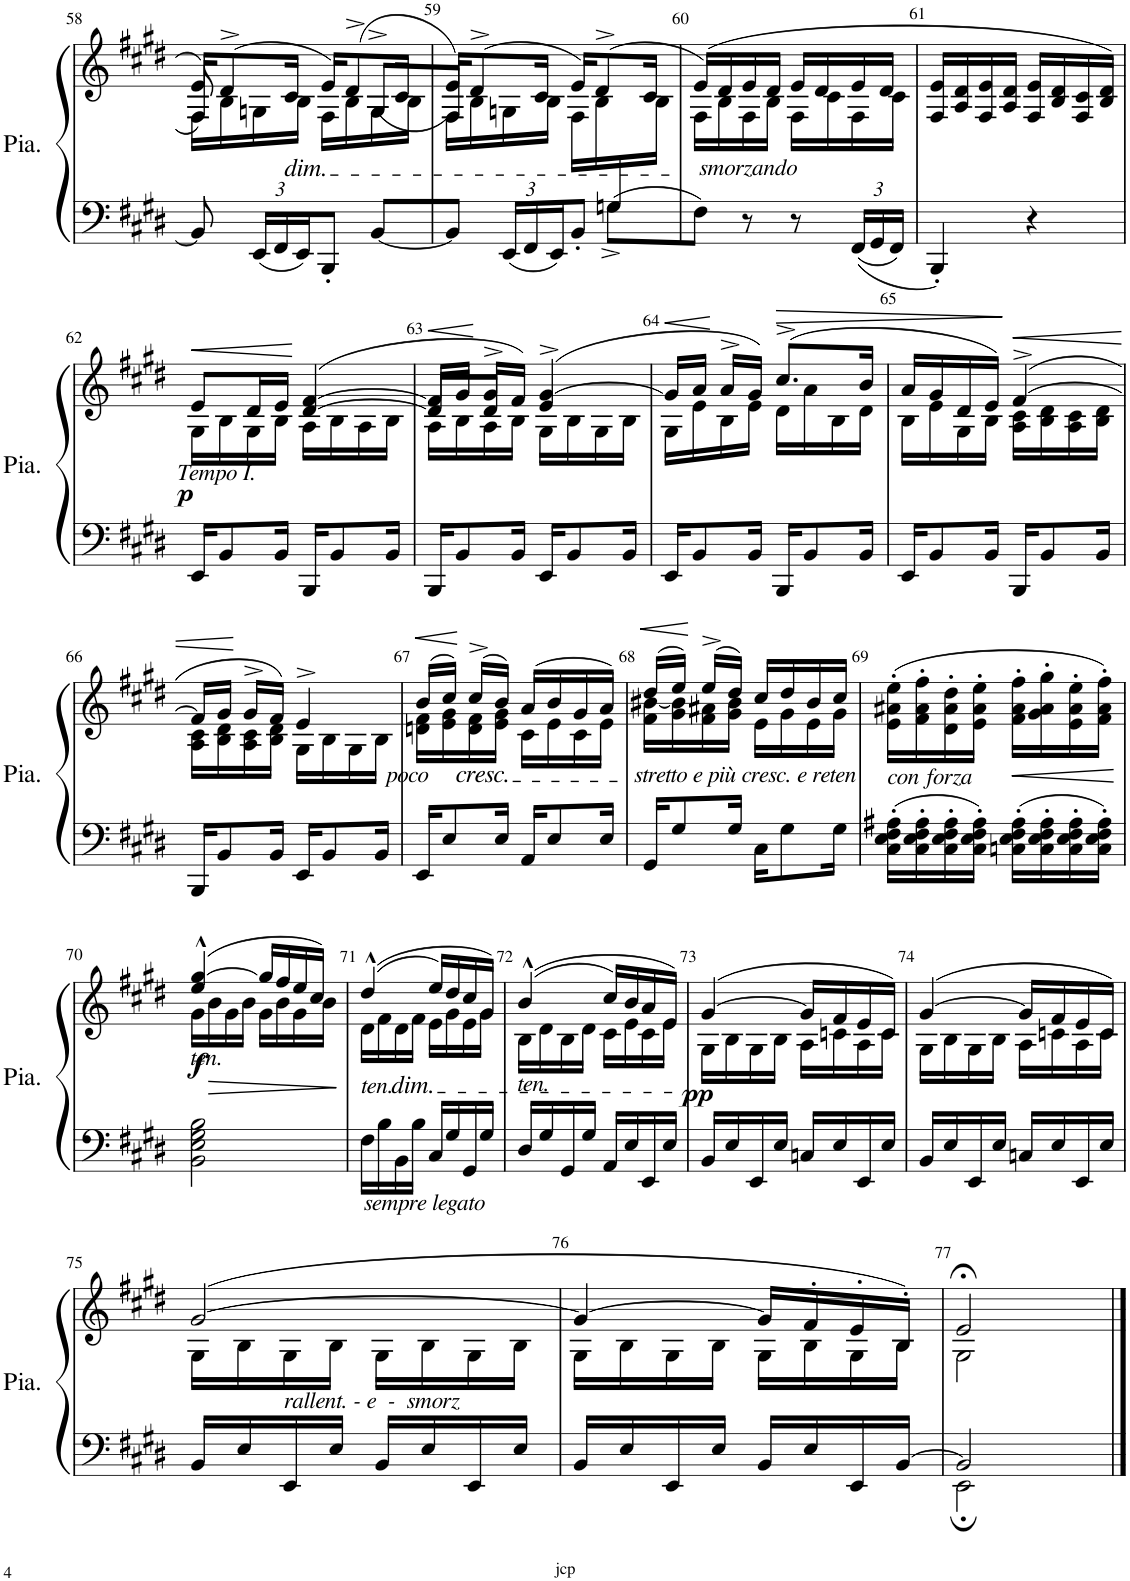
**kern	**kern	**dynam
*part1	*part1	*part1
*staff2	*staff1	*staff1/2
*I"Piano	*	*
*I'Pia.	*	*
!!LO:PB:g=z
*clefF4	*clefG2	*
*k[f#c#g#d#]	*k[f#c#g#d#]	*
*M2/4	*M2/4	*
=58	=58	=58
*	*^	*
*	*	*^	*
8BB/]	16e/KL	16F#\LL	8F#/	.
.	(8d#^/	16B\	.	.
*Xbrackettup	*	*	*	*
24EE/LL	.	16Gn\	4ryy	.
24FF#/	.	.	.	.
!	!LO:TX:b:i:t=dim.	!	!	!
.	16c#/Jk	16B\JJ	.	.
24EE/J	.	.	.	.
8BBB'/J	16e/KL)	16F#\LL	.	.
.	(8d#^/	16B\	.	.
[8BB/L	.	16G^>\	(<8G/L	.
.	16c#/Jk	16B\JJ	.	.
=59	=59	=59	=59	=59
*^	*	*	*	*
4.ryy	8BB/J]	16e/KL)	16F#\LL	8F#/J)	.
.	.	(8d#^/	16B\	.	.
.	24EE/LL	.	16Gn\	4.ryy	.
.	24FF#/	.	.	.	.
.	.	16c#/Jk	16B\JJ	.	.
.	24EE/J	.	.	.	.
.	8BB'/J	16e/KL)	16F#\LL	.	.
.	.	(8d#^/	16B\	.	.
16Gn/	8G^<\L	.	16ryy	.	.
16ryy	.	16c#/Jk	16B\JJ	.	.
*v	*v	*	*	*	*
*	*	*v	*v	*
=60	=60	=60	=60
!	!LO:TX:b:i:t=smorzando	!	!
8F#\J	(16e/LL)	16F#\LL	.
.	16d#/	16B\	.
8r	16e/	16F#\	.
.	16d#/JJ	16B\JJ	.
8r	16e/LL	16F#\LL	.
.	16d#/	16c#\	.
24FF#/LL	16e/	16F#\	.
24GG#/	.	.	.
.	16d#/JJ	16c#\JJ	.
24FF#/JJ	.	.	.
*	*v	*v	*
=61	=61	=61
4BBB'/	16F#/ 16e/LL	.
.	16A/ 16d#/	.
.	16F#/ 16e/	.
.	16A/ 16d#/JJ	.
4r	16F#/ 16e/LL	.
.	16B/ 16d#/	.
.	16F#/ 16c#/	.
.	16B/ 16d#/JJ)	.
!!LO:LB:g=z
=62	=62	=62
!	!LO:TX:b:i:t=Tempo I.	!
!	!	!LO:HP:b
*	*^	*
!	!	!	!LO:DY:n=1:a=2
16EE/KL	8e/L	16G#\LL	< p
8BB/	.	16B\	.
.	16d#/L	16G#\	.
16BB/Jk	16e/JJ	16B\JJ	.
16BBB/KL	([4d#/ [4f#/	16A\LL	[
8BB/	.	16B\	.
.	.	16A\	.
16BB/Jk	.	16B\JJ	.
=63	=63	=63	=63
!	!	!	!LO:HP:b
*	*	*^	*
16BBB/KL	16f#/LL]	16A\LL	8d#/L]	<
8BB/	16g#/JJ	16B\	.	.
.	16g#^/LL	16A\	8d#/J	[
16BB/Jk	16f#/JJ)	16B\JJ	.	.
16EE/KL	(4e/^ [4g#/^	16G#\LL	4ryy	.
8BB/	.	16B\	.	.
.	.	16G#\	.	.
16BB/Jk	.	16B\JJ	.	.
*	*	*v	*v	*
=64	=64	=64	=64
!	!	!	!LO:HP:b
16EE/KL	16g#/LL]	16G#\LL	<
8BB/	16a/JJ	16e\	.
.	16a^/LL	16B\	[
16BB/Jk	16g#/JJ)	16e\JJ	.
!	!	!	!LO:HP:b
16BBB/KL	(8.cc#^/L	16d#\LL	>
8BB/	.	16a\	.
.	.	16B\	.
16BB/Jk	16b/Jk	16d#\JJ	.
=65	=65	=65	=65
16EE/KL	16a/LL	16B\LL	.
8BB/	16g#/	16e\	.
.	16d#/	16G#\	.
16BB/Jk	16e/JJ)	16B\JJ	.
!	!	!	!LO:HP:n=1:b
16BBB/KL	([4f#^/	16A\ 16c#\LL	] <
8BB/	.	16B\ 16d#\	.
.	.	16A\ 16c#\	.
16BB/Jk	.	16B\ 16d#\JJ	.
!!LO:LB:g=z	!!
=66	=66	=66	=66
16BBB/KL	16f#/LL]	16A\ 16c#\LL	.
8BB/	16g#/JJ	16B\ 16d#\	.
.	16g#^/LL	16A\ 16c#\	[
16BB/Jk	16f#/JJ)	16B\ 16d#\JJ	.
16EE/KL	4e^/	16G#\LL	.
8BB/	.	16B\	.
.	.	16G#\	.
16BB/Jk	.	16B\JJ	.
=67	=67	=67	=67
!	!LO:TX:b:i:t=poco	!	!
!	!LO:TX:b:i:t=cresc.	!	!
!	!	!	!LO:HP:b
16EE/KL	(16b/LL	16dn\ 16f#\LL	<
8E/	16cc#/JJ)	16e\ 16g#\	.
.	(16cc#^/LL	16d\ 16f#\	[
16E/Jk	16b/JJ)	16e\ 16g#\JJ	.
16AA/KL	(16a/LL	16c#\LL	.
8E/	16b/	16e\	.
.	16g#/	16c#\	.
16E/Jk	16a/JJ)	16e\JJ	.
=68	=68	=68	=68
!	!LO:TX:b:i:t=stretto e più cresc. e reten	!	!
!	!	!	!LO:HP:b
16GG#/KL	(16dd#/LL	16f#\ [16b#X\LL	<
8G#/	16ee/JJ)	16g#\ 16b#\]	.
.	(16ee^/LL	16f#\ 16a#X\	[
16G#/Jk	16dd#/JJ)	16g#\ 16b#\JJ	.
16C#\KL	16cc#/LL	16e\LL	.
8G#\	16dd#/	16g#\	.
.	16b#/	16e\	.
16G#\Jk	16cc#/JJ	16g#\JJ	.
=69	=69	=69	=69
!	!LO:TX:b:i:t=con forza	!	!
*	*v	*v	*
16C#\' 16E\' 16F#\' 16A#X\'LL	(16e\' 16a#X\' 16ee\'LL	.
16C#\' 16E\' 16F#\' 16A#\'	16f#\' 16a#\' 16ff#\'	.
16C#\' 16E\' 16F#\' 16A#\'	16d#\' 16a#\' 16dd#\'	.
16C#\' 16E\' 16F#\' 16A#\'JJ	16e\' 16a#\' 16ee\'JJ	.
!	!	!LO:HP:b
16Cn\' 16E\' 16F#\' 16A#\'LL	16f#\' 16a#\' 16ff#\'LL	<
16C\' 16E\' 16F#\' 16A#\'	16g#\' 16a#\' 16gg#\'	.
16C\' 16E\' 16F#\' 16A#\'	16e\' 16a#\' 16ee\'	.
16C\' 16E\' 16F#\' 16A#\'JJ	16f#\' 16a#\' 16ff#\'JJ)	.
.	.	[
!!LO:LB:g=z
=70	=70	=70
*	*^	*
!	!LO:TX:b:i:t=ten.	!	!
!	!	!	!LO:DY:b
2BB\ 2E\ 2G#\ 2B\	(4ee/^^ [4gg#/^^	16g#\LL	f
.	.	16b\	.
.	.	16g#\	.
.	.	16b\JJ	.
.	16gg#/LL]	16g#\LL	.
.	16ff#/	16b\	.
.	16ee/	16g#\	.
.	16cc#/JJ)	16b\JJ	.
=71	=71	=71	=71
!	!LO:TX:b:i:t=ten.	!	!
!	!LO:TX:b:i:t=dim.	!	!
!LO:TX:b:i:t=sempre legato	!	!	!
16F#\LL	((4dd#^^/	16d#\LL	.
16B\	.	16f#\	.
16BB\	.	16d#\	.
16B\JJ	.	16f#\JJ	.
16C#/LL	16ee/LL)	16e\LL	.
16G#/	16dd#/	16g#\	.
16GG#/	16cc#/	16e\	.
16G#/JJ	16g#/JJ)	16g#\JJ	.
=72	=72	=72	=72
!	!LO:TX:b:i:t=ten.	!	!
16D#/LL	((4b^^/	16B\LL	.
16G#/	.	16d#\	.
16GG#/	.	16B\	.
16G#/JJ	.	16d#\JJ	.
16AA/LL	16cc#/LL)	16c#\LL	.
16E/	16b/	16e\	.
16EE/	16a/	16c#\	.
16E/JJ	16e/JJ)	16e\JJ	.
=73	=73	=73	=73
!	!	!	!LO:DY:a=2
16BB/LL	([4g#/	16G#\LL	pp
16E/	.	16B\	.
16EE/	.	16G#\	.
16E/JJ	.	16B\JJ	.
16Cn/LL	16g#/LL]	16A\LL	.
16E/	16f#/	16cn\	.
16EE/	16e/	16A\	.
16E/JJ	16c/JJ)	16c\JJ	.
=74	=74	=74	=74
16BB/LL	([4g#/	16G#\LL	.
16E/	.	16B\	.
16EE/	.	16G#\	.
16E/JJ	.	16B\JJ	.
16Cn/LL	16g#/LL]	16A\LL	.
16E/	16f#/	16cn\	.
16EE/	16e/	16A\	.
16E/JJ	16c/JJ)	16c\JJ	.
!!LO:LB:g=z	!!
=75	=75	=75	=75
!	!LO:TX:b:i:t=rallent. - e  -  smorz	!	!
16BB/LL	([2g#/	16G#\LL	.
16E/	.	16B\	.
16EE/	.	16G#\	.
16E/JJ	.	16B\JJ	.
16BB/LL	.	16G#\LL	.
16E/	.	16B\	.
16EE/	.	16G#\	.
16E/JJ	.	16B\JJ	.
=76	=76	=76	=76
16BB/LL	4g#/_	16G#\LL	.
16E/	.	16B\	.
16EE/	.	16G#\	.
16E/JJ	.	16B\JJ	.
16BB/LL	16g#/LL]	16G#\LL	.
16E/	16f#'/	16B\	.
16EE/	16e'/	16G#\	.
[16BB/JJ	16B'/JJ)	16B\JJ	.
=77	=77	=77	=77
*^	*	*	*
2BB;/]	2EE\	2e;</	2G#\	.
*v	*v	*	*	*
*	*v	*v	*
==	==	==
*-	*-	*-
